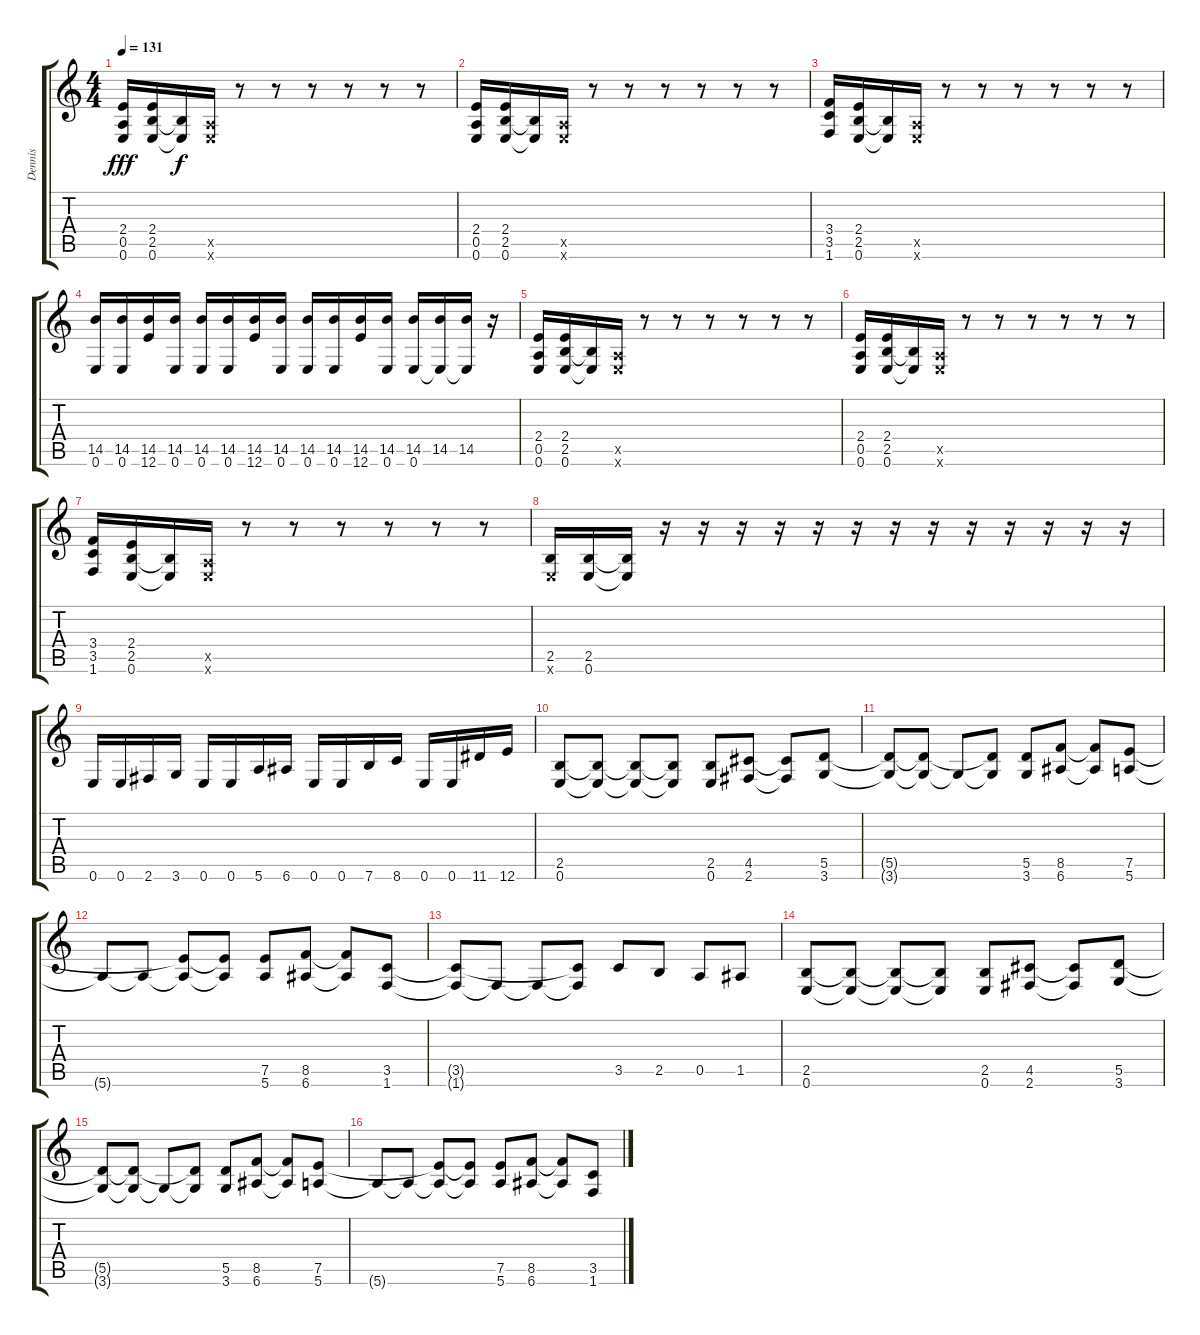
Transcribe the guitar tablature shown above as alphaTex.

\track ("Dennis" "Dennis") {instrument distortionguitar}
\staff {score tabs}
\tuning (E4 B3 G3 D3 A2 E2) {hide}
\ts (4 4)
\tempo 131
\clef g2
\ks c
(2.4 0.5 0.6).16{dy fff} (2.4 2.5 0.6).16 (2.5{t} 0.6{t}).16{dy f} (0.5{x} 0.6{x}).16 r.8 r.8 r.8 r.8 r.8 r.8 |
(2.4 0.5 0.6).16 (2.4 2.5 0.6).16 (2.5{t} 0.6{t}).16 (0.5{x} 0.6{x}).16 r.8 r.8 r.8 r.8 r.8 r.8 |
(3.4 3.5 1.6).16 (2.4 2.5 0.6).16 (2.5{t} 0.6{t}).16 (0.5{x} 0.6{x}).16 r.8 r.8 r.8 r.8 r.8 r.8 |
(14.5 0.6).16 (14.5 0.6).16 (14.5 12.6).16 (14.5 0.6).16 (14.5 0.6).16 (14.5 0.6).16 (14.5 12.6).16 (14.5 0.6).16 (14.5 0.6).16 (14.5 0.6).16 (14.5 12.6).16 (14.5 0.6).16 (14.5 0.6).16 (14.5 0.6{t}).16 (14.5 0.6{t}).16 r.16 |
(2.4 0.5 0.6).16 (2.4 2.5 0.6).16 (2.5{t} 0.6{t}).16 (0.5{x} 0.6{x}).16 r.8 r.8 r.8 r.8 r.8 r.8 |
(2.4 0.5 0.6).16 (2.4 2.5 0.6).16 (2.5{t} 0.6{t}).16 (0.5{x} 0.6{x}).16 r.8 r.8 r.8 r.8 r.8 r.8 |
(3.4 3.5 1.6).16 (2.4 2.5 0.6).16 (2.5{t} 0.6{t}).16 (0.5{x} 0.6{x}).16 r.8 r.8 r.8 r.8 r.8 r.8 |
(2.5 0.6{x}).16 (2.5 0.6).16 (2.5{t} 0.6{t}).16 r.16 r.16 r.16 r.16 r.16 r.16 r.16 r.16 r.16 r.16 r.16 r.16 r.16 |
0.6.16 0.6.16 2.6.16 3.6.16 0.6.16 0.6.16 5.6.16 6.6.16 0.6.16 0.6.16 7.6.16 8.6.16 0.6.16 0.6.16 11.6.16 12.6.16 |
(2.5 0.6).8 (2.5{t} 0.6{t}).8 (2.5{t} 0.6{t}).8 (2.5{t} 0.6{t}).8 (2.5 0.6).8 (4.5 2.6).8 (4.5{t} 2.6{t}).8 (5.5 3.6).8 |
(5.5{t} 3.6{t}).8 (5.5{t} 3.6{t}).8 3.6{t}.8 (5.5{t} 3.6{t}).8 (5.5 3.6).8 (8.5 6.6).8 (8.5{t} 6.6{t}).8 (7.5 5.6).8 |
5.6{t}.8 5.6{t}.8 (7.5{t} 5.6{t}).8 (7.5{t} 5.6{t}).8 (7.5 5.6).8 (8.5 6.6).8 (8.5{t} 6.6{t}).8 (3.5 1.6).8 |
(3.5{t} 1.6{t}).8 1.6{t}.8 1.6{t}.8 (3.5{t} 1.6{t}).8 3.5.8 2.5.8 0.5.8 1.5.8 |
(2.5 0.6).8 (2.5{t} 0.6{t}).8 (2.5{t} 0.6{t}).8 (2.5{t} 0.6{t}).8 (2.5 0.6).8 (4.5 2.6).8 (4.5{t} 2.6{t}).8 (5.5 3.6).8 |
(5.5{t} 3.6{t}).8 (5.5{t} 3.6{t}).8 3.6{t}.8 (5.5{t} 3.6{t}).8 (5.5 3.6).8 (8.5 6.6).8 (8.5{t} 6.6{t}).8 (7.5 5.6).8 |
5.6{t}.8 5.6{t}.8 (7.5{t} 5.6{t}).8 (7.5{t} 5.6{t}).8 (7.5 5.6).8 (8.5 6.6).8 (8.5{t} 6.6{t}).8 (3.5 1.6).8
